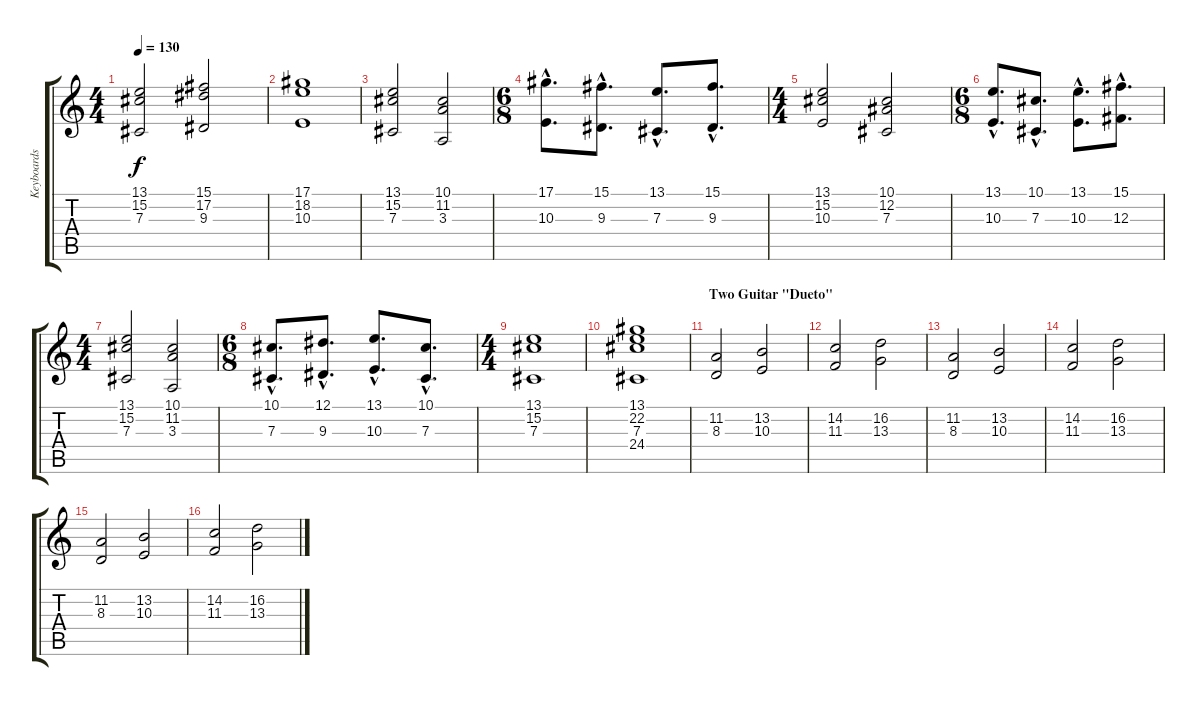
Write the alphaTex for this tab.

\track ("Keyboards" "Keyboards") {instrument stringensemble1}
\staff {score tabs}
\tuning (Eb4 Bb3 Gb3 Db3 Ab2 Eb2) {hide}
\ts (4 4)
\tempo 130
\clef g2
\ks c
(13.1 15.2 7.3).2{dy f} (15.1 17.2 9.3).2 |
(17.1 18.2 10.3).1 |
(13.1 15.2 7.3).2{instrument stringensemble1} (10.1 11.2 3.3).2 |
\ts (6 8)
(17.1{hac} 10.3{hac}).8{d} (15.1{hac} 9.3{hac}).8{d} (13.1{hac} 7.3{hac}).8{d} (15.1{hac} 9.3{hac}).8{d} |
\ts (4 4)
(13.1 15.2 10.3).2 (10.1 12.2 7.3).2 |
\ts (6 8)
(13.1{hac} 10.3{hac}).8{d} (10.1{hac} 7.3{hac}).8{d} (13.1{hac} 10.3{hac}).8{d} (15.1{hac} 12.3{hac}).8{d} |
\ts (4 4)
(13.1 15.2 7.3).2 (10.1 11.2 3.3).2 |
\ts (6 8)
(10.1{hac} 7.3{hac}).8{d} (12.1{hac} 9.3{hac}).8{d} (13.1{hac} 10.3{hac}).8{d} (10.1{hac} 7.3{hac}).8{d} |
\ts (4 4)
(13.1 15.2 7.3).1 |
(13.1 22.2 7.3 24.4).1 |
\section ("" "Two Guitar \"Dueto\"")
(11.2 8.3).2 (13.2 10.3).2 |
(14.2 11.3).2 (16.2 13.3).2 |
(11.2 8.3).2 (13.2 10.3).2 |
(14.2 11.3).2 (16.2 13.3).2 |
(11.2 8.3).2 (13.2 10.3).2 |
(14.2 11.3).2 (16.2 13.3).2
